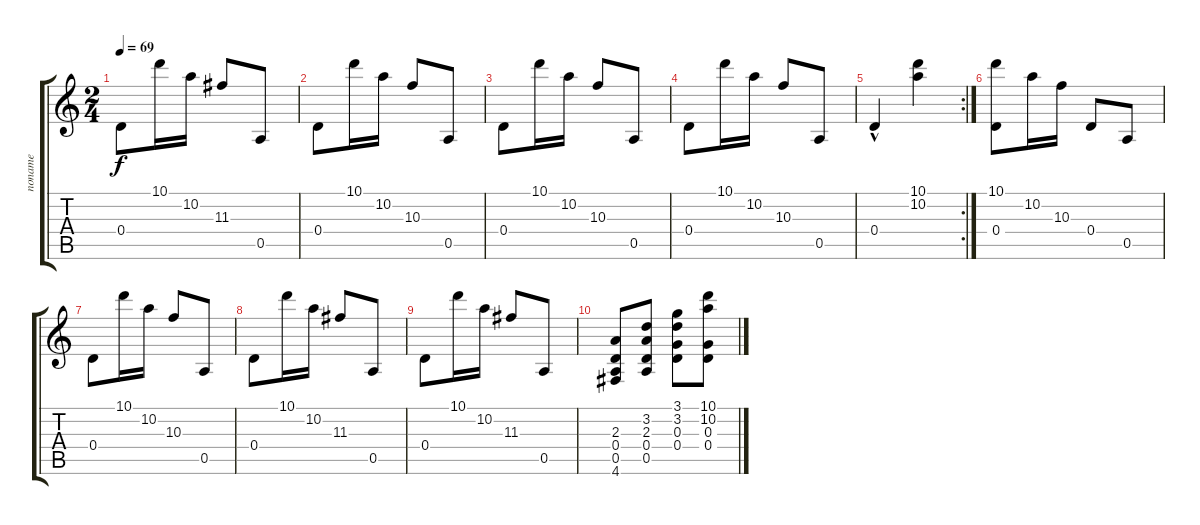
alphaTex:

\track ("noname" "noname") {instrument acousticguitarnylon}
\staff {score tabs}
\tuning (E4 B3 G3 D3 A2 D2) {hide}
\ts (2 4)
\tempo 69
\clef g2
\ks c
0.4.8{dy f} 10.1.16 10.2.16 11.3.8 0.5.8 |
0.4.8 10.1.16 10.2.16 10.3.8 0.5.8 |
0.4.8 10.1.16 10.2.16 10.3.8 0.5.8 |
0.4.8 10.1.16 10.2.16 10.3.8 0.5.8 |
\rc 2
0.4{hac}.4 (10.1 10.2).4 |
(10.1 0.4).8 10.2.16 10.3.16 0.4.8 0.5.8 |
0.4.8 10.1.16 10.2.16 10.3.8 0.5.8 |
0.4.8 10.1.16 10.2.16 11.3.8 0.5.8 |
0.4.8 10.1.16 10.2.16 11.3.8 0.5.8 |
(2.3 0.4 0.5 4.6).8 (3.2 2.3 0.4 0.5).8 (3.1 3.2 0.3 0.4).8 (10.1 10.2 0.3 0.4).8
